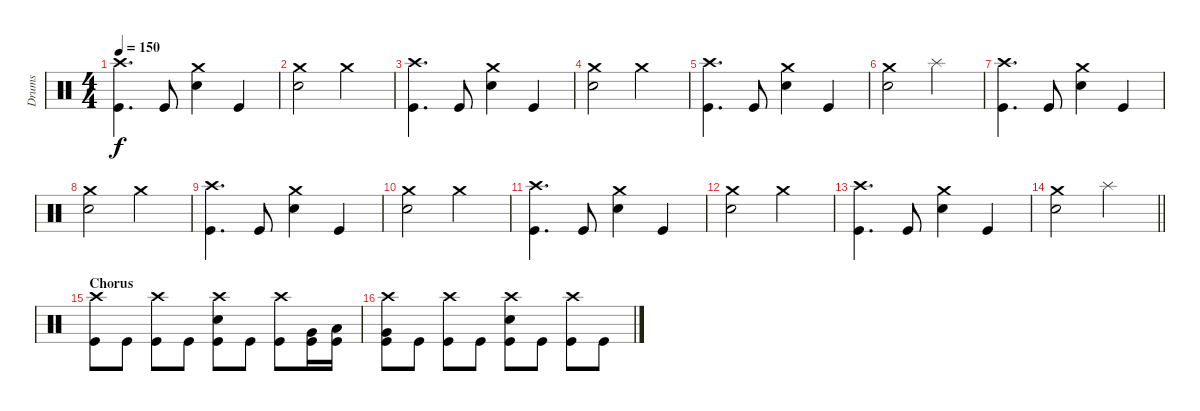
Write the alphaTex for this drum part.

\track ("Drums" "Drums") {instrument percussion}
\staff {score}
\articulation defaults
\ts (4 4)
\tempo 150
\clef neutral
\ks c
("Crash high (hit)" "Kick (hit)").4{d dy f} "Kick (hit)".8 ("Crash medium (hit)" "Snare (hit) 2").4 "Kick (hit)".4 |
("Crash medium (hit)" "Snare (hit) 2").2 "Crash medium (hit)".2 |
("Crash high (hit)" "Kick (hit)").4{d} "Kick (hit)".8 ("Crash medium (hit)" "Snare (hit) 2").4 "Kick (hit)".4 |
("Crash medium (hit)" "Snare (hit) 2").2 "Crash medium (hit)".2 |
("Crash high (hit)" "Kick (hit)").4{d} "Kick (hit)".8 ("Crash medium (hit)" "Snare (hit) 2").4 "Kick (hit)".4 |
("Crash medium (hit)" "Snare (hit) 2").2 "Splash (hit)".2 |
("Crash high (hit)" "Kick (hit)").4{d} "Kick (hit)".8 ("Crash medium (hit)" "Snare (hit) 2").4 "Kick (hit)".4 |
("Crash medium (hit)" "Snare (hit) 2").2 "Crash medium (hit)".2 |
("Crash high (hit)" "Kick (hit)").4{d} "Kick (hit)".8 ("Crash medium (hit)" "Snare (hit) 2").4 "Kick (hit)".4 |
("Crash medium (hit)" "Snare (hit) 2").2 "Crash medium (hit)".2 |
("Crash high (hit)" "Kick (hit)").4{d} "Kick (hit)".8 ("Crash medium (hit)" "Snare (hit) 2").4 "Kick (hit)".4 |
("Crash medium (hit)" "Snare (hit) 2").2 "Crash medium (hit)".2 |
("Crash high (hit)" "Kick (hit)").4{d} "Kick (hit)".8 ("Crash medium (hit)" "Snare (hit) 2").4 "Kick (hit)".4 |
\barLineRight lightlight
("Crash medium (hit)" "Snare (hit) 2").2 "Splash (hit)".2 |
\section ("" "Chorus")
("Crash high (hit)" "Kick (hit)").8 "Kick (hit)".8 ("Crash high (hit)" "Kick (hit)").8 "Kick (hit)".8 ("Crash high (hit)" "Snare (hit) 2" "Kick (hit)").8 "Kick (hit)".8 ("Crash high (hit)" "Kick (hit)").8 ("Very Low Tom (hit)" "Kick (hit)").16 ("Low Floor Tom (hit)" "Kick (hit)").16 |
("Crash high (hit)" "Very Low Tom (hit)" "Kick (hit)").8 "Kick (hit)".8 ("Crash high (hit)" "Kick (hit)").8 "Kick (hit)".8 ("Crash high (hit)" "Snare (hit) 2" "Kick (hit)").8 "Kick (hit)".8 ("Crash high (hit)" "Kick (hit)").8 "Kick (hit)".8
